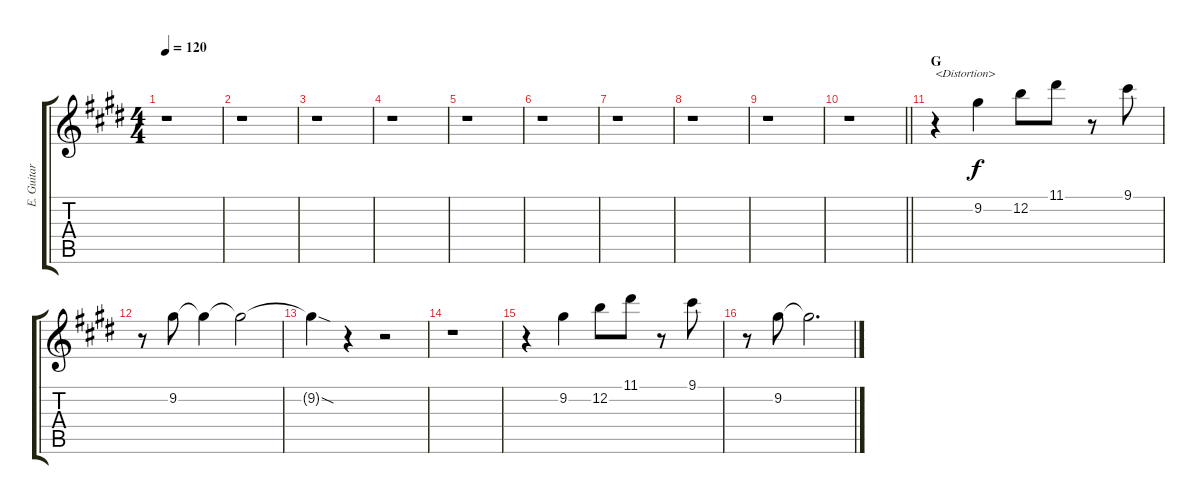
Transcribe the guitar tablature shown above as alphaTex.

\track ("E. Guitar IV" "E. Guitar ") {instrument electricguitarclean}
\staff {score tabs}
\tuning (E4 B3 G3 D3 A2 E2) {hide}
\ts (4 4)
\tempo 120
\clef g2
\ks e
r.1{dy f} |
r.1 |
r.1 |
r.1 |
r.1 |
r.1 |
r.1 |
r.1 |
r.1 |
\barLineRight lightlight
r.1 |
\section ("" "G")
r.4{txt "<Distortion>" instrument overdrivenguitar} 9.2.4 12.2.8 11.1.8 r.8 9.1.8 |
r.8 9.2.8 9.2{t}.4 9.2{t}.2 |
9.2{sod t}.4 r.4 r.2 |
r.1 |
r.4 9.2.4 12.2.8 11.1.8 r.8 9.1.8 |
r.8 9.2.8 9.2{t}.2{d}
